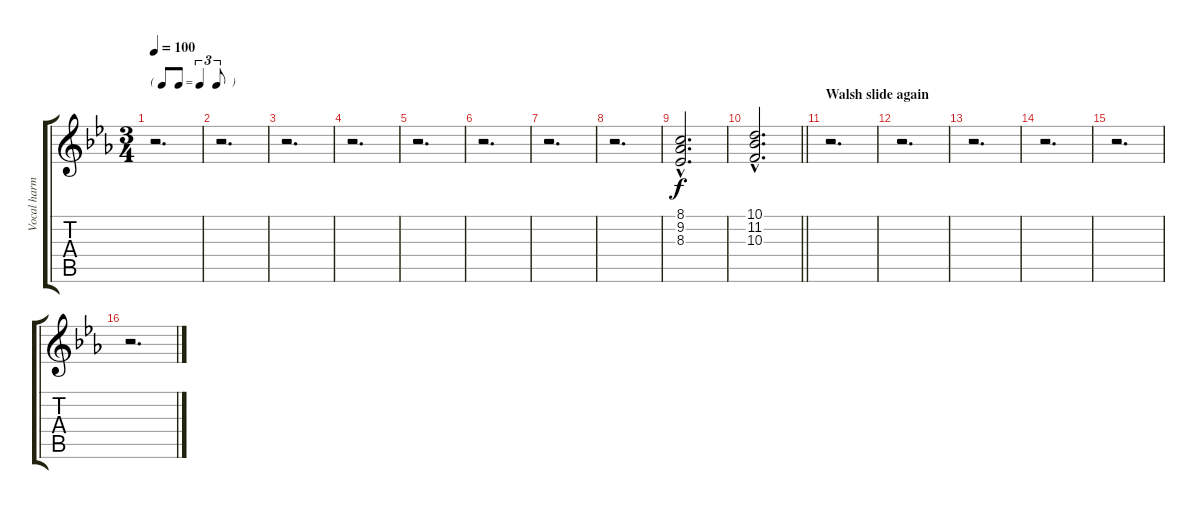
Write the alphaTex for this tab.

\track ("Vocal harmonies" "Vocal harm") {instrument choiraahs}
\staff {score tabs}
\tuning (E4 B3 G3 D3 A2 E2) {hide}
\ts (3 4)
\tf triplet8th
\tempo 100
\clef g2
\ks eb
r.2{d dy f} |
r.2{d} |
r.2{d} |
r.2{d} |
r.2{d} |
r.2{d} |
r.2{d} |
r.2{d} |
(8.1{hac} 9.2{hac} 8.3{hac}).2{d} |
\barLineRight lightlight
(10.1{hac} 11.2{hac} 10.3{hac}).2{d} |
\section ("" "Walsh slide again")
r.2{d} |
r.2{d} |
r.2{d} |
r.2{d} |
r.2{d} |
r.2{d}
